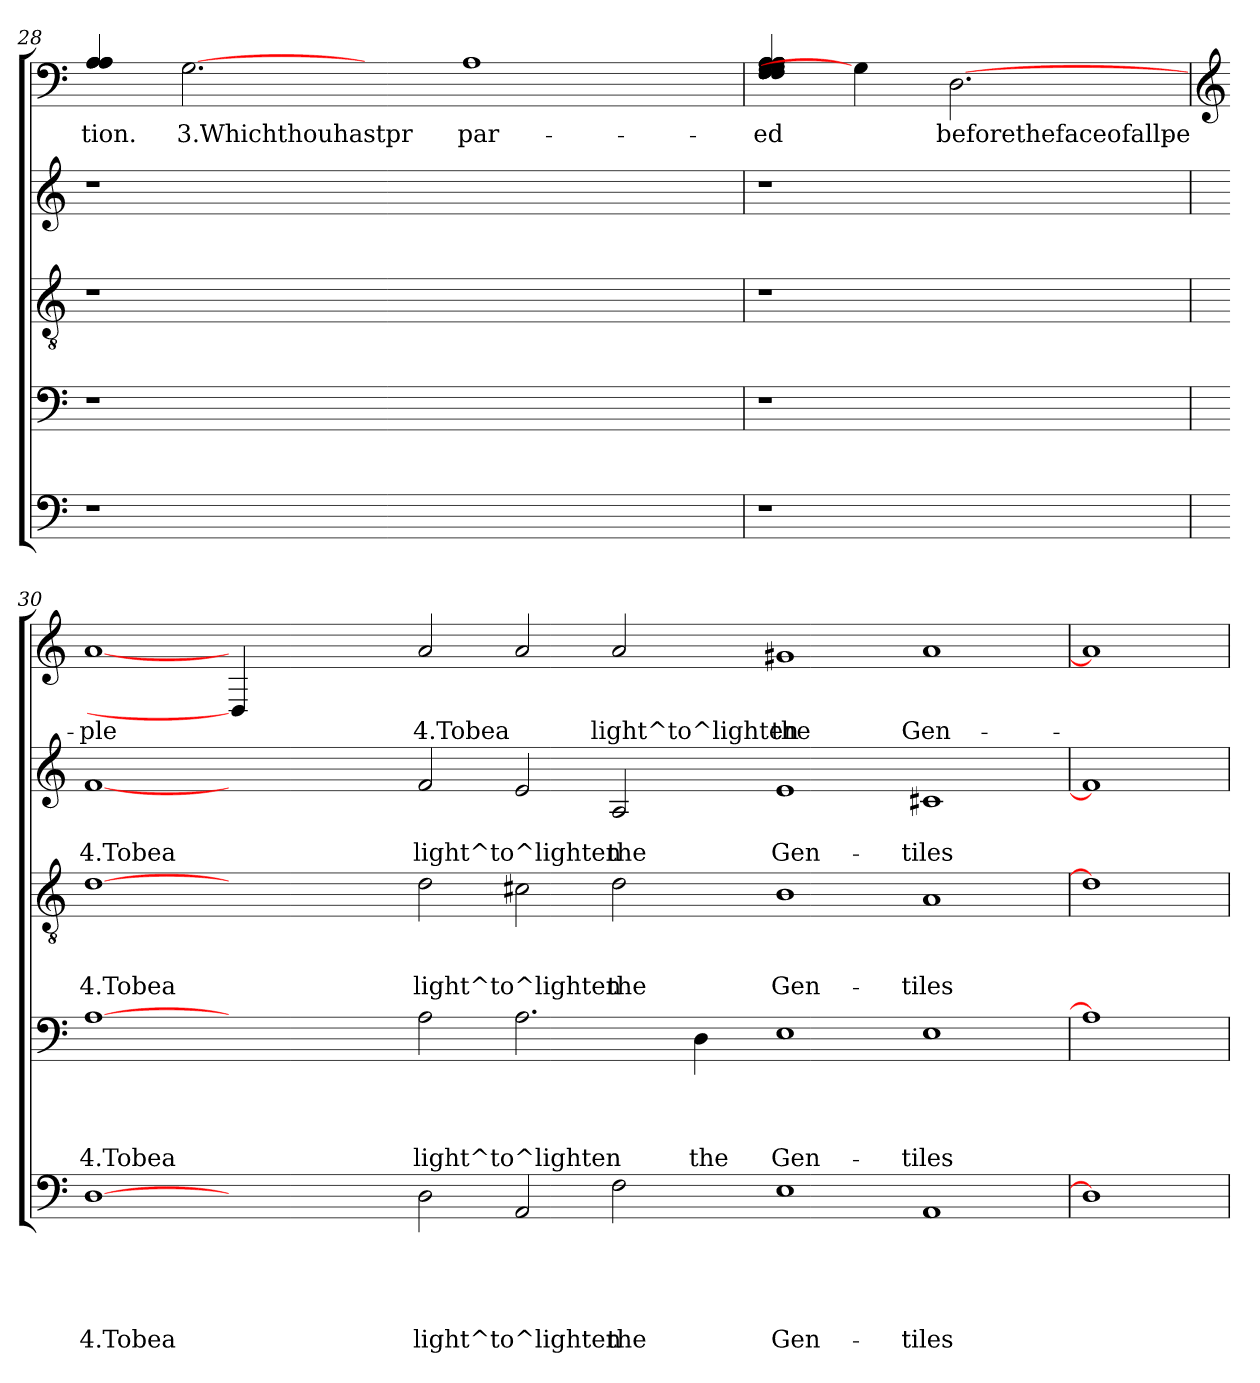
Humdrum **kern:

**kern	**text	**text	**text	**text	**text	**kern	**text	**text	**text	**text	**kern	**text	**text	**text	**kern	**text	**text	**kern	**text
*part5	*part5	*part5	*part5	*part5	*part5	*part4	*part4	*part4	*part4	*part4	*part3	*part3	*part3	*part3	*part2	*part2	*part2	*part1	*part1
*staff5	*staff5	*staff5	*staff5	*staff5	*staff5	*staff4	*staff4	*staff4	*staff4	*staff4	*staff3	*staff3	*staff3	*staff3	*staff2	*staff2	*staff2	*staff1	*staff1
!!LO:LB:g=z
*clefF4	*	*	*	*	*	*clefF4	*	*	*	*	*clefGv2	*	*	*	*clefG2	*	*	*clefF4	*
*k[]	*	*	*	*	*	*k[]	*	*	*	*	*k[]	*	*	*	*k[]	*	*	*k[]	*
*C:	*	*	*	*	*	*C:	*	*	*	*	*C:	*	*	*	*C:	*	*	*C:	*
=28	=28	=28	=28	=28	=28	=28	=28	=28	=28	=28	=28	=28	=28	=28	=28	=28	=28	=28	=28
!	!	!	!	!	!	!	!	!	!	!	!	!	!	!	!	!	!	!	!LO:LY:b:rj
1r	.	.	.	.	.	1r	.	.	.	.	1r	.	.	.	1r	.	.	4A/ 4A/ 4A/ 4A/	-tion.
!	!	!	!	!	!	!	!	!	!	!	!	!	!	!	!	!	!	!	!LO:LY:b:rj
.	.	.	.	.	.	.	.	.	.	.	.	.	.	.	.	.	.	[2.G	3.Whichthouhastpr
1ryy	.	.	.	.	.	1ryy	.	.	.	.	1ryy	.	.	.	1ryy	.	.	4ryy	.
!	!	!	!	!	!	!	!	!	!	!	!	!	!	!	!	!	!	!	!LO:LY:b:rj
.	.	.	.	.	.	.	.	.	.	.	.	.	.	.	.	.	.	1A	par-
4ryy	.	.	.	.	.	4ryy	.	.	.	.	4ryy	.	.	.	4ryy	.	.	.	.
=29	=29	=29	=29	=29	=29	=29	=29	=29	=29	=29	=29	=29	=29	=29	=29	=29	=29	=29	=29
!	!	!	!	!	!	!	!	!	!	!	!	!	!	!	!	!	!	!	!LO:LY:b:rj
1r	.	.	.	.	.	1r	.	.	.	.	1r	.	.	.	1r	.	.	(4F/ 4F/ 4F/ 4G/ 4G/ 4A/ 4A/ 4A/ 4A/ 4A/	-ed
.	.	.	.	.	.	.	.	.	.	.	.	.	.	.	.	.	.	4G]	.
!	!	!	!	!	!	!	!	!	!	!	!	!	!	!	!	!	!	!	!LO:LY:b:rj
.	.	.	.	.	.	.	.	.	.	.	.	.	.	.	.	.	.	[2.D	beforethefaceofallpe-
4ryy	.	.	.	.	.	4ryy	.	.	.	.	4ryy	.	.	.	4ryy	.	.	.	.
!!LO:PB:g=z
=30	=30	=30	=30	=30	=30	=30	=30	=30	=30	=30	=30	=30	=30	=30	=30	=30	=30	=30	=30
*	*	*	*	*	*	*	*	*	*	*	*	*	*	*	*	*	*	*clefG2	*
!	!	!	!	!	!LO:LY:b:rj	!	!	!	!	!LO:LY:b:rj	!	!	!	!LO:LY:b:rj	!	!	!LO:LY:b:rj	!	!LO:LY:b:rj
[1D	.	.	.	.	4.Tobea	[1A	.	.	.	4.Tobea	[1d	.	.	4.Tobea	[1f	.	4.Tobea	[1a	-ple
1ryy	.	.	.	.	.	1ryy	.	.	.	.	1ryy	.	.	.	1ryy	.	.	4D]	.
.	.	.	.	.	.	.	.	.	.	.	.	.	.	.	.	.	.	2.ryy	.
!	!	!	!	!	!LO:LY:b:rj	!	!	!	!	!LO:LY:b:rj	!	!	!	!LO:LY:b:rj	!	!	!LO:LY:b:rj	!	!LO:LY:b:rj
2D\	.	.	.	.	light^to^lighten	2A\	.	.	.	light^to^lighten	2d\	.	.	light^to^lighten	2f/	.	light^to^lighten	2a/	4.Tobea
2AA/	.	.	.	.	.	2.A\	.	.	.	.	2c#X\	.	.	.	2e/	.	.	2a/	.
!	!	!	!	!	!LO:LY:b:rj	!	!	!	!	!	!	!	!	!LO:LY:b:rj	!	!	!LO:LY:b:rj	!	!LO:LY:b:rj
2F\	.	.	.	.	the	.	.	.	.	.	2d\	.	.	the	2A/	.	the	2a/	light^to^lighten
!	!	!	!	!	!	!	!	!	!	!LO:LY:b:rj	!	!	!	!	!	!	!	!	!
.	.	.	.	.	.	4D\	.	.	.	the	.	.	.	.	.	.	.	.	.
!	!	!	!	!	!LO:LY:b:rj	!	!	!	!	!LO:LY:b:rj	!	!	!	!LO:LY:b:rj	!	!	!LO:LY:b:rj	!	!LO:LY:b:rj
1E	.	.	.	.	Gen-	1E	.	.	.	Gen-	1B	.	.	Gen-	1e	.	Gen-	1g#X	the
!	!	!	!	!	!LO:LY:b:rj	!	!	!	!	!LO:LY:b:rj	!	!	!	!LO:LY:b:rj	!	!	!LO:LY:b:rj	!	!LO:LY:b:rj
1AA	.	.	.	.	-tiles	1E	.	.	.	-tiles	1A	.	.	-tiles	1c#X	.	-tiles	1a	Gen-
=31	=31	=31	=31	=31	=31	=31	=31	=31	=31	=31	=31	=31	=31	=31	=31	=31	=31	=31	=31
1D]	.	.	.	.	.	1A]	.	.	.	.	1d]	.	.	.	1f]	.	.	1a]	.
=	=	=	=	=	=	=	=	=	=	=	=	=	=	=	=	=	=	=	=
*-	*-	*-	*-	*-	*-	*-	*-	*-	*-	*-	*-	*-	*-	*-	*-	*-	*-	*-	*-
